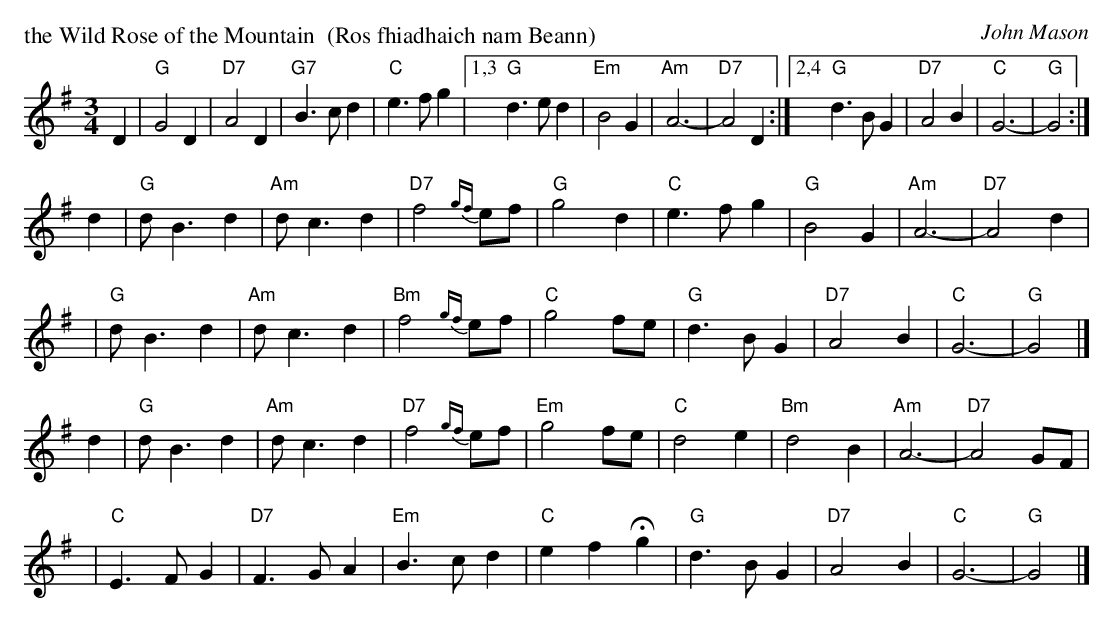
X:1
P: the Wild Rose of the Mountain  (Ros fhiadhaich nam Beann)
C: John Mason
M: 3/4
L: 1/8
K: G
 D2 \
|  "G"G4 D2 | "D7"A4 D2 | "G7"B3 c d2 | "C"e3 f g2 \
|1,3 "G"d3 e d2 | "Em"B4 G2 | "Am"A6- | "D7"A4 D2 :|2,4 "G"d3 B G2 | "D7"A4 B2 | "C"G6- | "G"G4 :|
d2 \
| "G"d B3 d2 | "Am"d c3 d2 | "D7"f4 {gf}ef | "G"g4 d2 \
| "C"e3 f g2 | "G"B4 G2 | "Am"A6- | "D7"A4 d2 |
y2 \
| "G"d B3 d2 | "Am"d c3 d2 | "Bm"f4 {gf}ef | "C"g4 fe \
| "G"d3 B G2 | "D7"A4 B2 | "C"G6- | "G"G4 |]
d2 \
| "G"d B3 d2 | "Am"d c3 d2 | "D7"f4 {gf}ef | "Em"g4 fe \
| "C"d4 e2 | "Bm"d4 B2 | "Am"A6- | "D7"A4 GF |
y2 \
| "C"E3 F G2 | "D7"F3 G A2 | "Em"B3 c d2 | "C"e2 f2 Hg2 \
| "G"d3 B G2 | "D7"A4 B2 | "C"G6- | "G"G4 |]
